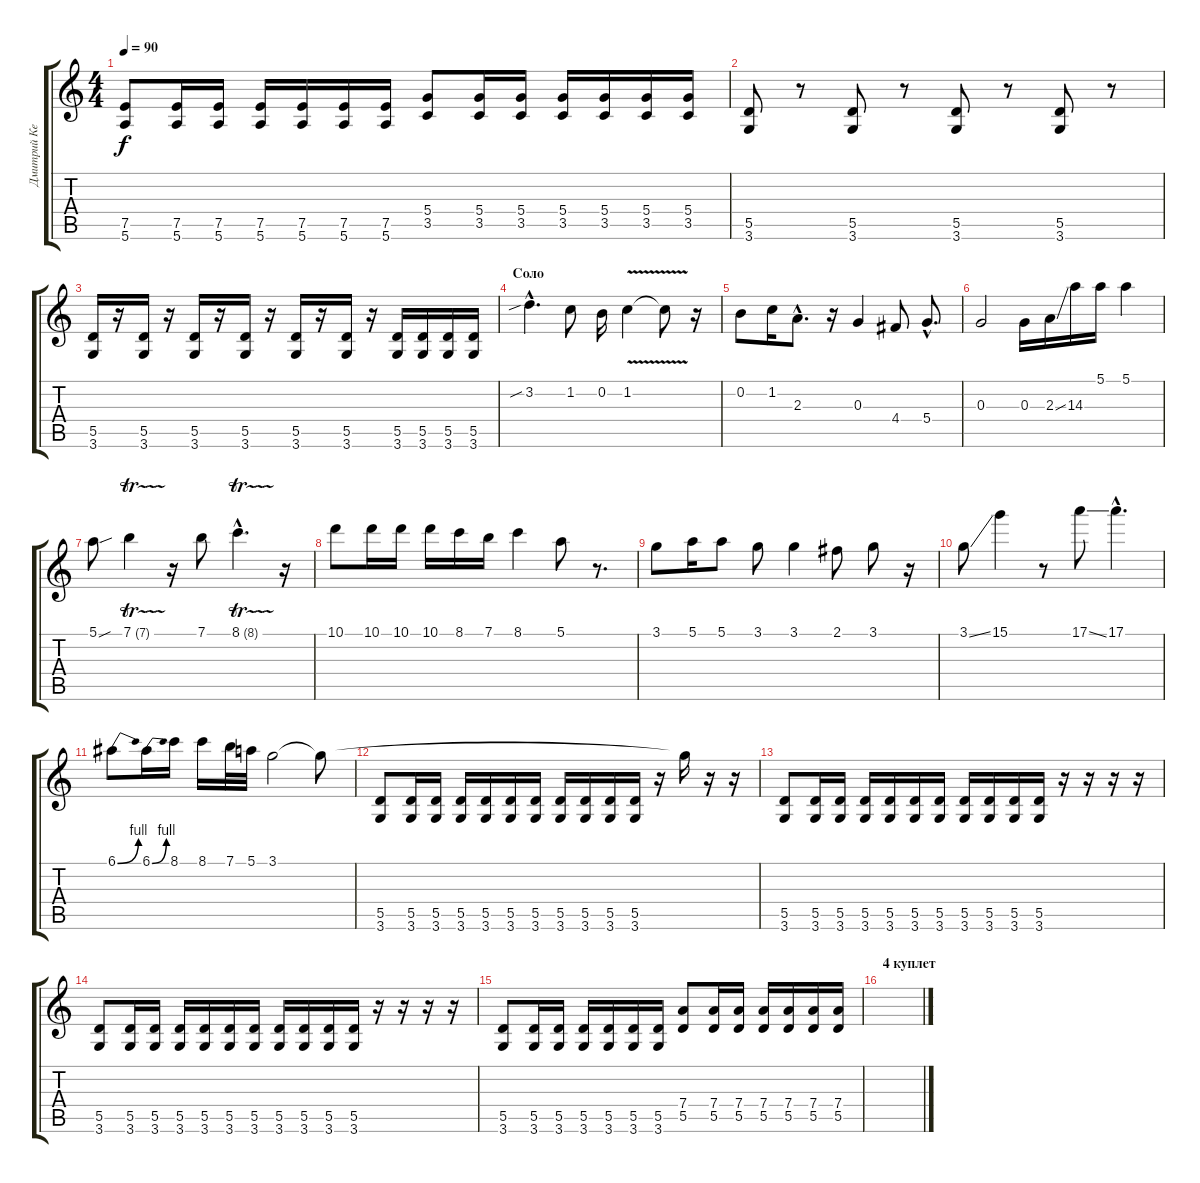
\track ("Дмитрий Кежватов" "Дмитрий Ке") {instrument overdrivenguitar}
\staff {score tabs}
\tuning (E4 B3 G3 D3 A2 E2) {hide}
\ts (4 4)
\tempo 90
\clef g2
\ks c
(7.5 5.6).8{dy f} (7.5 5.6).16 (7.5 5.6).16 (7.5 5.6).16 (7.5 5.6).16 (7.5 5.6).16 (7.5 5.6).16 (5.4 3.5).8 (5.4 3.5).16 (5.4 3.5).16 (5.4 3.5).16 (5.4 3.5).16 (5.4 3.5).16 (5.4 3.5).16 |
(5.5 3.6).8 r.8 (5.5 3.6).8 r.8 (5.5 3.6).8 r.8 (5.5 3.6).8 r.8 |
(5.5 3.6).16 r.16 (5.5 3.6).16 r.16 (5.5 3.6).16 r.16 (5.5 3.6).16 r.16 (5.5 3.6).16 r.16 (5.5 3.6).16 r.16 (5.5 3.6).16 (5.5 3.6).16 (5.5 3.6).16 (5.5 3.6).16 |
\section ("" "Соло")
3.2{sib hac}.4{d} 1.2.8 0.2.16 1.2{v}.4 1.2{t}.8 r.16 |
0.2.8 1.2.16 2.3{hac}.8{d} r.16 0.3.4 4.4.8 5.4{hac}.8{d} |
0.3.2 0.3.16 2.3{ss}.16 14.3.16 5.1.16 5.1.4 |
5.1{sou}.8 7.1{tr (7 16)}.4 r.16 7.1.8 8.1{tr (8 16) hac}.4{d} r.16 |
10.1.8 10.1.16 10.1.16 10.1.16 8.1.16 7.1.16 8.1.4 5.1.8 r.8{d} |
3.1.8 5.1.16 5.1.8 3.1.8 3.1.4 2.1.8 3.1.8 r.16 |
3.1{ss}.8 15.1.4 r.8 17.1{ss}.8 17.1{hac}.4{d} |
6.1{be (bend 0 0 60 4)}.8 6.1{be (bend 0 0 60 4)}.16 8.1.16 8.1.16 7.1.32 5.1.32 3.1.2 3.1{t}.8 |
(5.5 3.6).8 (5.5 3.6).16 (5.5 3.6).16 (5.5 3.6).16 (5.5 3.6).16 (5.5 3.6).16 (5.5 3.6).16 (5.5 3.6).16 (5.5 3.6).16 (5.5 3.6).16 (5.5 3.6).16 r.16 3.1{t}.16 r.16 r.16 |
(5.5 3.6).8 (5.5 3.6).16 (5.5 3.6).16 (5.5 3.6).16 (5.5 3.6).16 (5.5 3.6).16 (5.5 3.6).16 (5.5 3.6).16 (5.5 3.6).16 (5.5 3.6).16 (5.5 3.6).16 r.16 r.16 r.16 r.16 |
(5.5 3.6).8 (5.5 3.6).16 (5.5 3.6).16 (5.5 3.6).16 (5.5 3.6).16 (5.5 3.6).16 (5.5 3.6).16 (5.5 3.6).16 (5.5 3.6).16 (5.5 3.6).16 (5.5 3.6).16 r.16 r.16 r.16 r.16 |
(5.5 3.6).8 (5.5 3.6).16 (5.5 3.6).16 (5.5 3.6).16 (5.5 3.6).16 (5.5 3.6).16 (5.5 3.6).16 (7.4 5.5).8 (7.4 5.5).16 (7.4 5.5).16 (7.4 5.5).16 (7.4 5.5).16 (7.4 5.5).16 (7.4 5.5).16 |
\section ("" "4 куплет")
